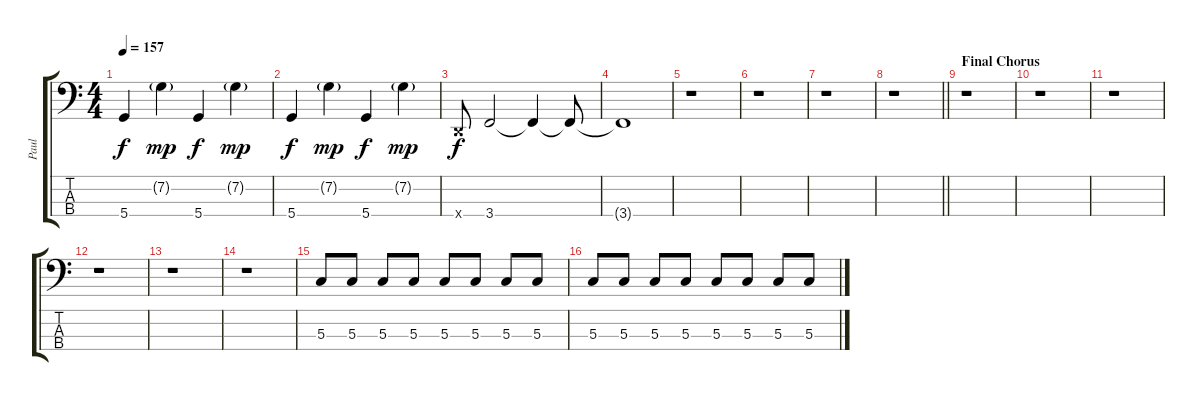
\track ("Paul" "Paul") {instrument electricbassfinger}
\staff {score tabs}
\tuning (F2 C2 G1 D1) {hide}
\ts (4 4)
\tempo 157
\clef f4
\ks c
5.4.4{dy f} 7.2{g}.4{dy mp} 5.4.4{dy f} 7.2{g}.4{dy mp} |
5.4.4{dy f} 7.2{g}.4{dy mp} 5.4.4{dy f} 7.2{g}.4{dy mp} |
0.4{x}.8{dy f} 3.4.2 3.4{t}.4 3.4{t}.8 |
3.4{t}.1{volume 0} |
r.1 |
r.1 |
r.1 |
\barLineRight lightlight
r.1 |
\section ("" "Final Chorus")
r.1 |
r.1 |
r.1 |
r.1 |
r.1 |
r.1 |
5.3.8{volume 14} 5.3.8 5.3.8 5.3.8 5.3.8 5.3.8 5.3.8 5.3.8 |
5.3.8 5.3.8 5.3.8 5.3.8 5.3.8 5.3.8 5.3.8 5.3.8
